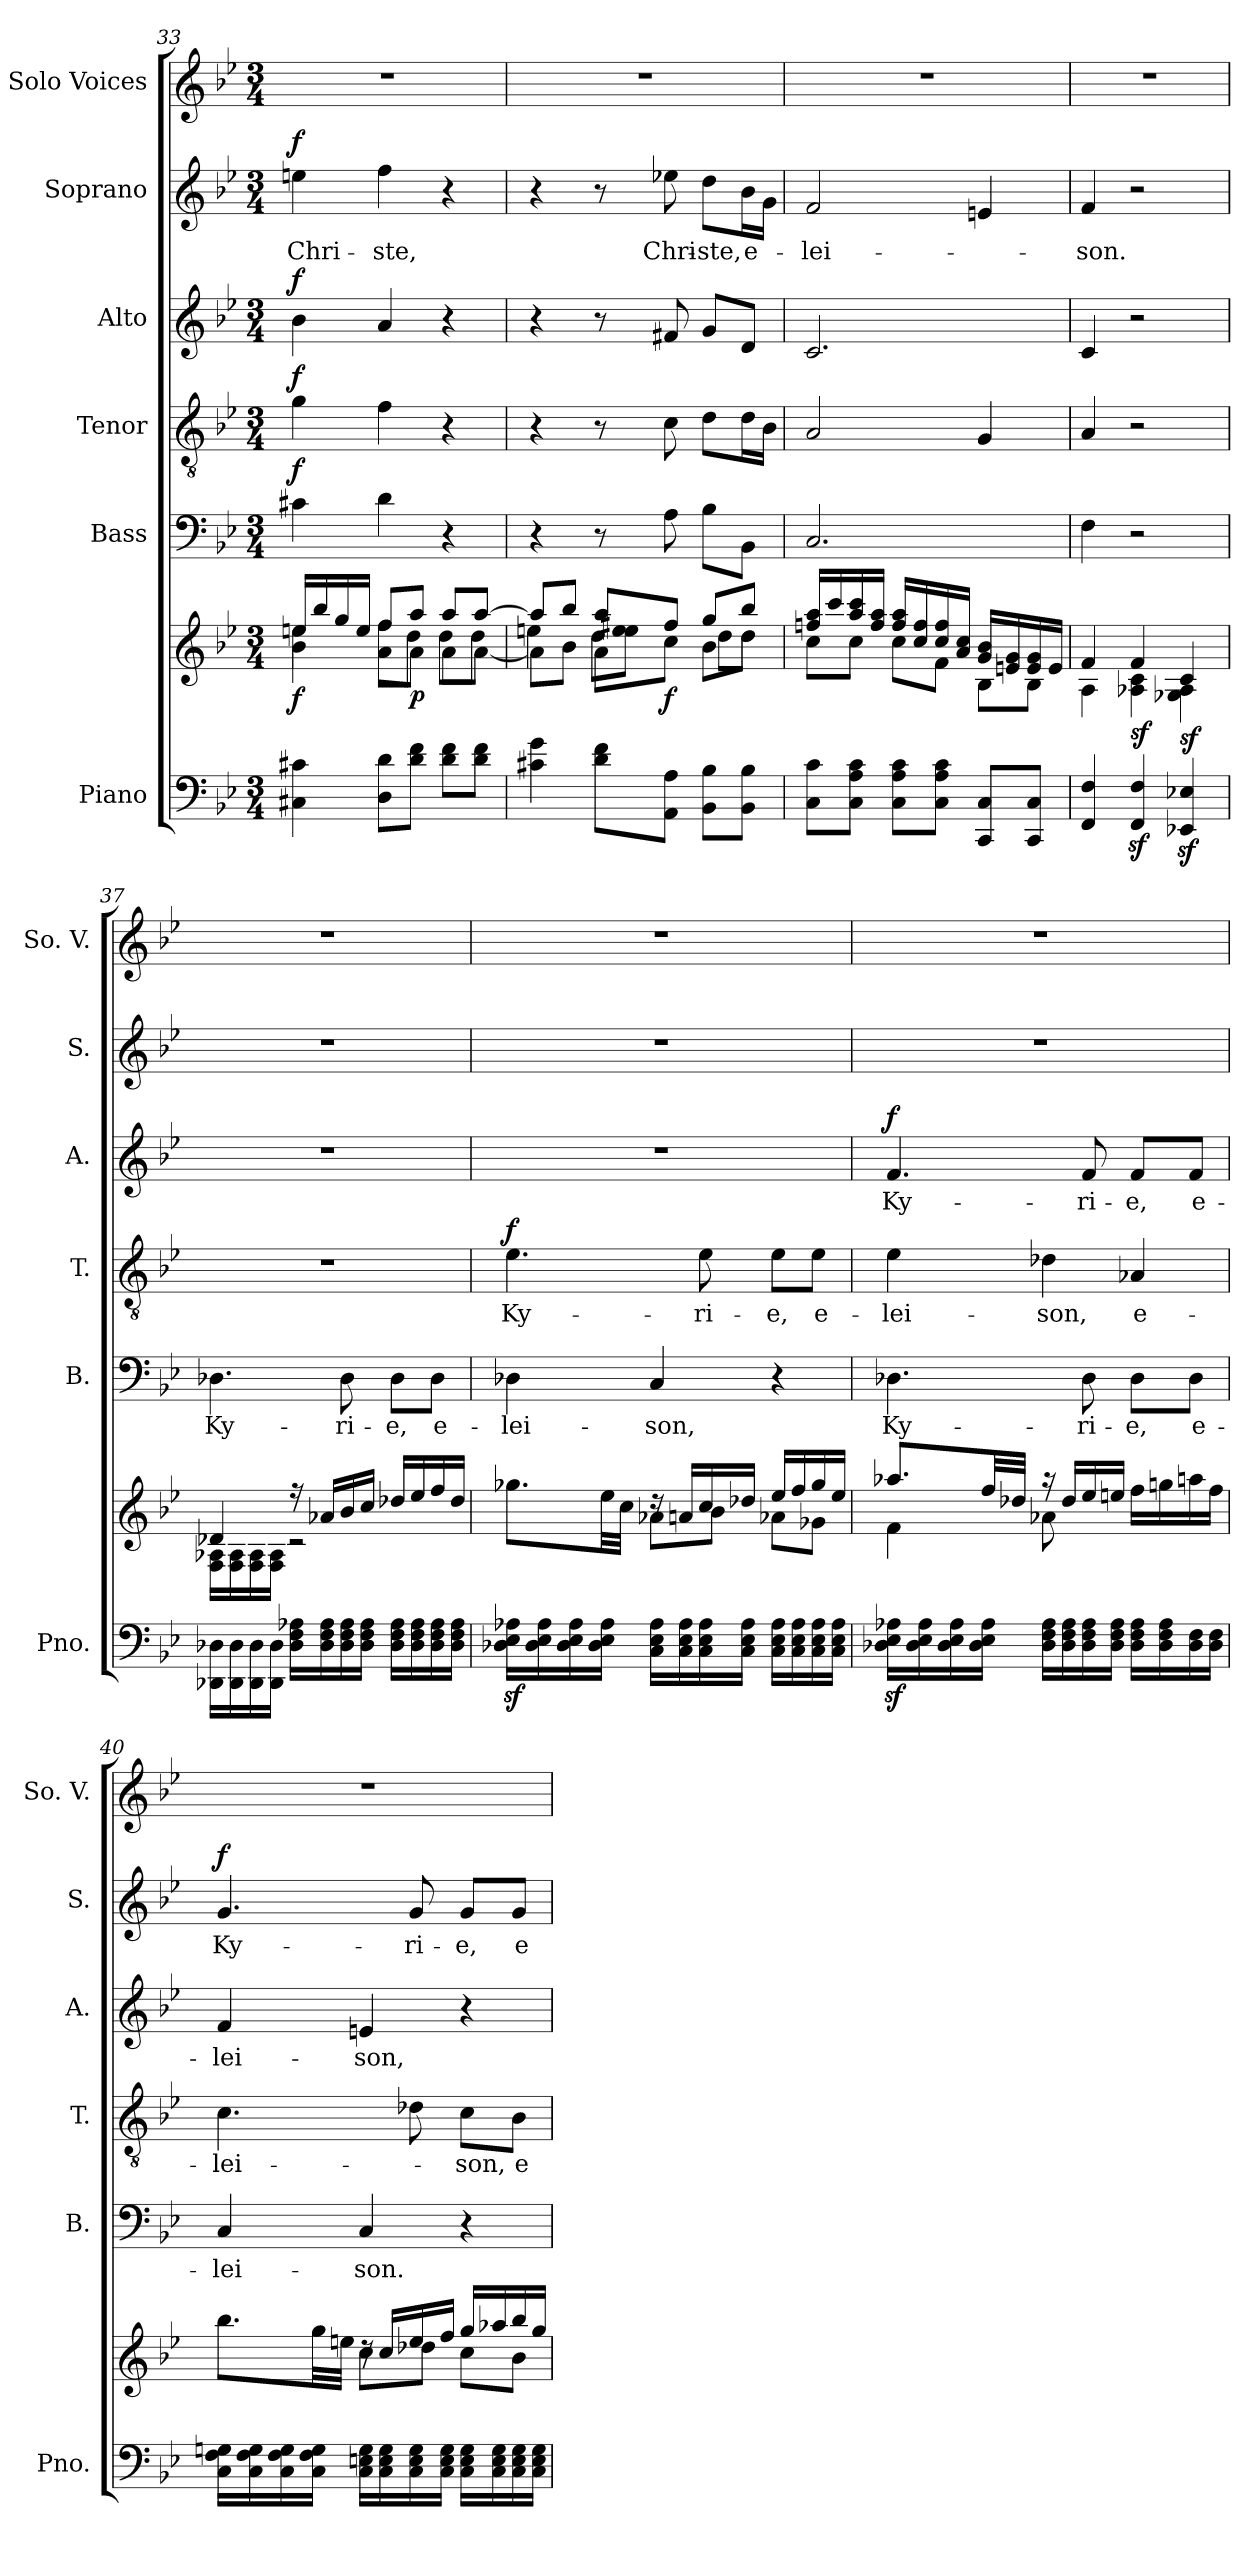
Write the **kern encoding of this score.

**kern	**kern	**dynam	**kern	**text	**dynam	**kern	**text	**dynam	**kern	**text	**dynam	**kern	**text	**dynam	**kern
*part6	*part6	*part6	*part5	*part5	*part5	*part4	*part4	*part4	*part3	*part3	*part3	*part2	*part2	*part2	*part1
*staff7	*staff6	*staff6/7	*staff5	*staff5	*staff5	*staff4	*staff4	*staff4	*staff3	*staff3	*staff3	*staff2	*staff2	*staff2	*staff1
*I"Piano	*	*	*I"Bass	*	*	*I"Tenor	*	*	*I"Alto	*	*	*I"Soprano	*	*	*I"Solo Voices
*I'Pno.	*	*	*I'B.	*	*	*I'T.	*	*	*I'A.	*	*	*I'S.	*	*	*I'So. V.
*clefF4	*clefG2	*	*clefF4	*	*	*clefGv2	*	*	*clefG2	*	*	*clefG2	*	*	*clefG2
*k[b-e-]	*k[b-e-]	*	*k[b-e-]	*	*	*k[b-e-]	*	*	*k[b-e-]	*	*	*k[b-e-]	*	*	*k[b-e-]
*M3/4	*M3/4	*	*M3/4	*	*	*M3/4	*	*	*M3/4	*	*	*M3/4	*	*	*M3/4
=33	=33	=33	=33	=33	=33	=33	=33	=33	=33	=33	=33	=33	=33	=33	=33
*	*^	*	*	*	*	*	*	*	*	*	*	*	*	*	*
*	*	*^	*	*	*	*	*	*	*	*	*	*	*	*	*	*
!	!	!	!	!LO:DY:b	!	!	!LO:DY:b	!	!	!LO:DY:b	!	!	!LO:DY:b	!	!LO:LY:b	!LO:DY:b	!
4C#X\ 4c#X\	16een/LL	4b-\	4ee\	f	4c#X\	.	f	4g\	.	f	4b-\	.	f	4een\	Chri-	f	2.r
.	16bb-/	.	.	.	.	.	.	.	.	.	.	.	.	.	.	.	.
.	16gg/	.	.	.	.	.	.	.	.	.	.	.	.	.	.	.	.
.	16ee/JJ	.	.	.	.	.	.	.	.	.	.	.	.	.	.	.	.
!	!	!	!	!	!	!	!	!	!	!	!	!	!	!	!LO:LY:b	!	!
8D\ 8d\L	8ff/L	8a\L	8ff\L	.	4d\	.	.	4f\	.	.	4a/	.	.	4ff\	-ste,	.	.
!	!	!	!	!LO:DY:b	!	!	!	!	!	!	!	!	!	!	!	!	!
8d\ 8f\J	8aa/J	8a\J	8dd\J	p	.	.	.	.	.	.	.	.	.	.	.	.	.
8d\ 8f\L	8aa/L	8a\L	8dd\L	.	4r	.	.	4r	.	.	4r	.	.	4r	.	.	.
8d\ 8f\J	[8aa/J	[8a\J	8dd\J	.	.	.	.	.	.	.	.	.	.	.	.	.	.
!!LO:PB:g=z
=34	=34	=34	=34	=34	=34	=34	=34	=34	=34	=34	=34	=34	=34	=34	=34	=34	=34
4c#X\ 4g\	8aa/L]	8a\L]	4een\	.	4r	.	.	4r	.	.	4r	.	.	4r	.	.	2.r
.	8bb-/J	8b-\J	.	.	.	.	.	.	.	.	.	.	.	.	.	.	.
8d\ 8f\L	8aa/L	8a\L	8dd\L	.	8r	.	.	8r	.	.	8r	.	.	8r	.	.	.
!	!	!	!	!LO:DY:b	!	!	!	!	!	!	!	!	!	!	!LO:LY:b	!	!
8AA\ 8A\J	8ff#X/J	8cc\J	8ee\ 8ee\J	f	8A\	.	.	8c\	.	.	8f#X/	.	.	8ee-X\	Chri-	.	.
!	!	!	!	!	!	!	!	!	!	!	!	!	!	!	!LO:LY:b	!	!
8BB-\ 8B-\L	8gg/L	8b-\L	8dd\L	.	8B-\L	.	.	8d\L	.	.	8g/L	.	.	8dd\L	-ste,	.	.
!	!	!	!	!	!	!	!	!	!	!	!	!	!	!	!LO:LY:b	!	!
8BB-\ 8B-\J	8bb-/J	8dd\J	8dd\J	.	8BB-\J	.	.	16d\L	.	.	8d/J	.	.	16b-\L	e-	.	.
.	.	.	.	.	.	.	.	16B-\JJ	.	.	.	.	.	16g\JJ	.	.	.
*	*	*v	*v	*	*	*	*	*	*	*	*	*	*	*	*	*	*
=35	=35	=35	=35	=35	=35	=35	=35	=35	=35	=35	=35	=35	=35	=35	=35	=35
!	!	!	!	!	!	!	!	!	!	!	!	!	!	!LO:LY:b	!	!
8C\ 8c\L	16ffn/ 16aa/LL	8cc\L	.	2.C/	.	.	2A/	.	.	2.c/	.	.	2f/	-lei-	.	2.r
.	16ccc/	.	.	.	.	.	.	.	.	.	.	.	.	.	.	.
8C\ 8A\ 8c\J	16aa/ 16ccc/	8cc\J	.	.	.	.	.	.	.	.	.	.	.	.	.	.
.	16ff/ 16aa/JJ	.	.	.	.	.	.	.	.	.	.	.	.	.	.	.
8C\ 8A\ 8c\L	16ff/ 16aa/LL	8cc\L	.	.	.	.	.	.	.	.	.	.	.	.	.	.
.	16cc/ 16ff/	.	.	.	.	.	.	.	.	.	.	.	.	.	.	.
8C\ 8A\ 8c\J	16cc/ 16ff/	8f\J	.	.	.	.	.	.	.	.	.	.	.	.	.	.
.	16a/ 16cc/JJ	.	.	.	.	.	.	.	.	.	.	.	.	.	.	.
8CC/ 8C/L	16g/ 16b-/LL	8B-\L	.	.	.	.	4G/	.	.	.	.	.	4en/	.	.	.
.	16en/ 16g/	.	.	.	.	.	.	.	.	.	.	.	.	.	.	.
8CC/ 8C/J	16e/ 16g/	8B-\J	.	.	.	.	.	.	.	.	.	.	.	.	.	.
.	16e/JJ	.	.	.	.	.	.	.	.	.	.	.	.	.	.	.
=36	=36	=36	=36	=36	=36	=36	=36	=36	=36	=36	=36	=36	=36	=36	=36	=36
!	!	!	!	!	!	!	!	!	!	!	!	!	!	!LO:LY:b	!	!
4FF/ 4F/	4f/	4A\	.	4F\	.	.	4A/	.	.	4c/	.	.	4f/	-son.	.	2.r
!	!	!	!LO:DY:b	!	!	!	!	!	!	!	!	!	!	!	!	!
4FF/z< 4F/z<	4f/	4A-X\ 4c\	sf	2r	.	.	2r	.	.	2r	.	.	2r	.	.	.
!	!	!	!LO:DY:b	!	!	!	!	!	!	!	!	!	!	!	!	!
4EE-X/z< 4E-X/z<	4c/	4G-X\ 4A-\	sf	.	.	.	.	.	.	.	.	.	.	.	.	.
!!LO:PB:g=z
=37	=37	=37	=37	=37	=37	=37	=37	=37	=37	=37	=37	=37	=37	=37	=37	=37
!	!	!	!	!	!LO:LY:b	!	!	!	!	!	!	!	!	!	!	!
16DD-X\ 16D-X\LL	4d-X/	16F\ 16A-X\LL	.	4.D-X\	Ky-	.	2.r	.	.	2.r	.	.	2.r	.	.	2.r
16DD-\ 16D-\	.	16F\ 16A-\	.	.	.	.	.	.	.	.	.	.	.	.	.	.
16DD-\ 16D-\	.	16F\ 16A-\	.	.	.	.	.	.	.	.	.	.	.	.	.	.
16DD-\ 16D-\JJ	.	16F\ 16A-\JJ	.	.	.	.	.	.	.	.	.	.	.	.	.	.
16D-\ 16F\ 16A-X\LL	16r	2r	.	.	.	.	.	.	.	.	.	.	.	.	.	.
16D-\ 16F\ 16A-\	16a-X/LL	.	.	.	.	.	.	.	.	.	.	.	.	.	.	.
!	!	!	!	!	!LO:LY:b	!	!	!	!	!	!	!	!	!	!	!
16D-\ 16F\ 16A-\	16b-/	.	.	8D-\	-ri-	.	.	.	.	.	.	.	.	.	.	.
16D-\ 16F\ 16A-\JJ	16cc/JJ	.	.	.	.	.	.	.	.	.	.	.	.	.	.	.
!	!	!	!	!	!LO:LY:b	!	!	!	!	!	!	!	!	!	!	!
16D-\ 16F\ 16A-\LL	16dd-X/LL	.	.	8D-\L	-e,	.	.	.	.	.	.	.	.	.	.	.
16D-\ 16F\ 16A-\	16ee-/	.	.	.	.	.	.	.	.	.	.	.	.	.	.	.
!	!	!	!	!	!LO:LY:b	!	!	!	!	!	!	!	!	!	!	!
16D-\ 16F\ 16A-\	16ff/	.	.	8D-\J	e-	.	.	.	.	.	.	.	.	.	.	.
16D-\ 16F\ 16A-\JJ	16dd-/JJ	.	.	.	.	.	.	.	.	.	.	.	.	.	.	.
=38	=38	=38	=38	=38	=38	=38	=38	=38	=38	=38	=38	=38	=38	=38	=38	=38
!	!	!	!	!	!LO:LY:b	!	!	!LO:LY:b	!LO:DY:b	!	!	!	!	!	!	!
16D-X\z< 16E-\z< 16A-X\z<LL	4rffyy	8.gg-X\L	.	4D-X\	-lei-	.	4.e-\	Ky-	f	2.r	.	.	2.r	.	.	2.r
16D-\ 16E-\ 16A-\	.	.	.	.	.	.	.	.	.	.	.	.	.	.	.	.
16D-\ 16E-\ 16A-\	.	.	.	.	.	.	.	.	.	.	.	.	.	.	.	.
16D-\ 16E-\ 16A-\JJ	.	32ee-\LL	.	.	.	.	.	.	.	.	.	.	.	.	.	.
.	.	32cc\JJJ	.	.	.	.	.	.	.	.	.	.	.	.	.	.
!	!	!	!	!	!LO:LY:b	!	!	!	!	!	!	!	!	!	!	!
16C\ 16E-\ 16A-\LL	16rdd	8a-X\L	.	4C/	-son,	.	.	.	.	.	.	.	.	.	.	.
16C\ 16E-\ 16A-\	16an/LL	.	.	.	.	.	.	.	.	.	.	.	.	.	.	.
!	!	!	!	!	!	!	!	!LO:LY:b	!	!	!	!	!	!	!	!
16C\ 16E-\ 16A-\	16cc/	8b-\J	.	.	.	.	8e-\	-ri-	.	.	.	.	.	.	.	.
16C\ 16E-\ 16A-\JJ	16dd-X/JJ	.	.	.	.	.	.	.	.	.	.	.	.	.	.	.
!	!	!	!	!	!	!	!	!LO:LY:b	!	!	!	!	!	!	!	!
16C\ 16E-\ 16A-\LL	16ee-/LL	8a-X\L	.	4r	.	.	8e-\L	-e,	.	.	.	.	.	.	.	.
16C\ 16E-\ 16A-\	16ff/	.	.	.	.	.	.	.	.	.	.	.	.	.	.	.
!	!	!	!	!	!	!	!	!LO:LY:b	!	!	!	!	!	!	!	!
16C\ 16E-\ 16A-\	16gg-/	8g-X\J	.	.	.	.	8e-\J	e-	.	.	.	.	.	.	.	.
16C\ 16E-\ 16A-\JJ	16ee-/JJ	.	.	.	.	.	.	.	.	.	.	.	.	.	.	.
!!LO:PB:g=z
=39	=39	=39	=39	=39	=39	=39	=39	=39	=39	=39	=39	=39	=39	=39	=39	=39
!	!	!	!	!	!LO:LY:b	!	!	!LO:LY:b	!	!	!LO:LY:b	!LO:DY:b	!	!	!	!
16D-X\z< 16E-\z< 16A-X\z<LL	8.aa-X/L	4f\	.	4.D-X\	Ky-	.	4e-\	-lei-	.	4.f/	Ky-	f	2.r	.	.	2.r
16D-\ 16E-\ 16A-\	.	.	.	.	.	.	.	.	.	.	.	.	.	.	.	.
16D-\ 16E-\ 16A-\	.	.	.	.	.	.	.	.	.	.	.	.	.	.	.	.
16D-\ 16E-\ 16A-\JJ	32ff/LL	.	.	.	.	.	.	.	.	.	.	.	.	.	.	.
.	32dd-X/JJJ	.	.	.	.	.	.	.	.	.	.	.	.	.	.	.
!	!	!	!	!	!	!	!	!LO:LY:b	!	!	!	!	!	!	!	!
16D-\ 16F\ 16A-\LL	16r	8a-X\	.	.	.	.	4d-X\	-son,	.	.	.	.	.	.	.	.
16D-\ 16F\ 16A-\	16dd-/LL	.	.	.	.	.	.	.	.	.	.	.	.	.	.	.
!	!	!	!	!	!LO:LY:b	!	!	!	!	!	!LO:LY:b	!	!	!	!	!
16D-\ 16F\ 16A-\	16ee-/	8ryy	.	8D-\	-ri-	.	.	.	.	8f/	-ri-	.	.	.	.	.
16D-\ 16F\ 16A-\JJ	16een/JJ	.	.	.	.	.	.	.	.	.	.	.	.	.	.	.
!	!	!	!	!	!LO:LY:b	!	!	!LO:LY:b	!	!	!LO:LY:b	!	!	!	!	!
16D-\ 16F\ 16A-\LL	16ff\LL	4ryy	.	8D-\L	-e,	.	4A-X/	e-	.	8f/L	-e,	.	.	.	.	.
16D-\ 16F\ 16A-\	16ggn\	.	.	.	.	.	.	.	.	.	.	.	.	.	.	.
!	!	!	!	!	!LO:LY:b	!	!	!	!	!	!LO:LY:b	!	!	!	!	!
16D-\ 16F\	16aan\	.	.	8D-\J	e-	.	.	.	.	8f/J	e-	.	.	.	.	.
16D-\ 16F\JJ	16ff\JJ	.	.	.	.	.	.	.	.	.	.	.	.	.	.	.
=40	=40	=40	=40	=40	=40	=40	=40	=40	=40	=40	=40	=40	=40	=40	=40	=40
!	!	!	!	!	!LO:LY:b	!	!	!LO:LY:b	!	!	!LO:LY:b	!	!	!LO:LY:b	!LO:DY:b	!
16C\ 16F\ 16Gn\LL	4raayy	8.bb-\L	.	4C/	-lei-	.	4.c\	-lei-	.	4f/	-lei-	.	4.g/	Ky-	f	2.r
16C\ 16F\ 16G\	.	.	.	.	.	.	.	.	.	.	.	.	.	.	.	.
16C\ 16F\ 16G\	.	.	.	.	.	.	.	.	.	.	.	.	.	.	.	.
16C\ 16F\ 16G\JJ	.	32gg\LL	.	.	.	.	.	.	.	.	.	.	.	.	.	.
.	.	32een\JJJ	.	.	.	.	.	.	.	.	.	.	.	.	.	.
!	!	!	!	!	!LO:LY:b	!	!	!	!	!	!LO:LY:b	!	!	!	!	!
16C\ 16En\ 16G\LL	16rdd	8cc\L	.	4C/	-son.	.	.	.	.	4en/	-son,	.	.	.	.	.
16C\ 16E\ 16G\	16cc/LL	.	.	.	.	.	.	.	.	.	.	.	.	.	.	.
!	!	!	!	!	!	!	!	!	!	!	!	!	!	!LO:LY:b	!	!
16C\ 16E\ 16G\	16ee/	8dd-X\J	.	.	.	.	8d-X\	.	.	.	.	.	8g/	-ri-	.	.
16C\ 16E\ 16G\JJ	16ff/JJ	.	.	.	.	.	.	.	.	.	.	.	.	.	.	.
!	!	!	!	!	!	!	!	!LO:LY:b	!	!	!	!	!	!LO:LY:b	!	!
16C\ 16E\ 16G\LL	16gg/LL	8cc\L	.	4r	.	.	8c\L	-son,	.	4r	.	.	8g/L	-e,	.	.
16C\ 16E\ 16G\	16aa-X/	.	.	.	.	.	.	.	.	.	.	.	.	.	.	.
!	!	!	!	!	!	!	!	!LO:LY:b	!	!	!	!	!	!LO:LY:b	!	!
16C\ 16E\ 16G\	16bb-/	8b-\J	.	.	.	.	8B-\J	e-	.	.	.	.	8g/J	e-	.	.
16C\ 16E\ 16G\JJ	16gg/JJ	.	.	.	.	.	.	.	.	.	.	.	.	.	.	.
*	*v	*v	*	*	*	*	*	*	*	*	*	*	*	*	*	*
=	=	=	=	=	=	=	=	=	=	=	=	=	=	=	=
*-	*-	*-	*-	*-	*-	*-	*-	*-	*-	*-	*-	*-	*-	*-	*-
